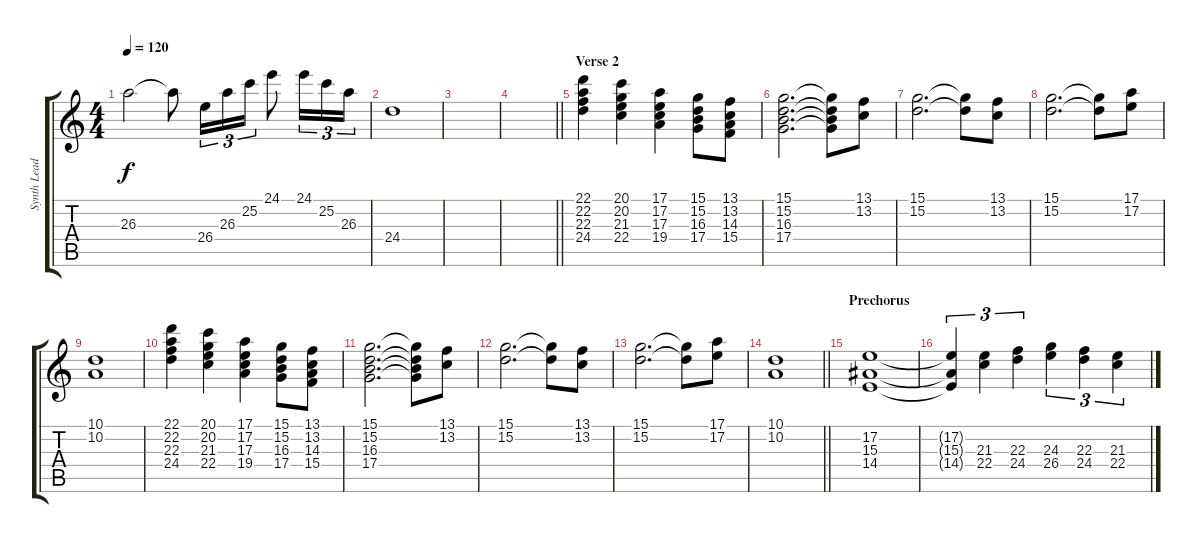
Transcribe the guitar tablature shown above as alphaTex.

\track ("Synth Lead" "Synth Lead") {instrument lead3calliope}
\staff {score tabs}
\tuning (E4 B3 G3 D3 A2 E2) {hide}
\ts (4 4)
\tempo 120
\clef g2
\ks c
26.3.2{dy f} 26.3{t}.8 26.4.16{tu (3 2)} 26.3.16{tu (3 2)} 25.2.16{tu (3 2)} 24.1.8 24.1.16{tu (3 2)} 25.2.16{tu (3 2)} 26.3.16{tu (3 2)} |
24.4.1 |
|
\barLineRight lightlight
|
\section ("" "Verse 2")
(22.1 22.2 22.3 24.4).4 (20.1 20.2 21.3 22.4).4 (17.1 17.2 17.3 19.4).4 (15.1 15.2 16.3 17.4).8 (13.1 13.2 14.3 15.4).8 |
(15.1 15.2 16.3 17.4).2{d} (15.1{t} 15.2{t} 16.3{t} 17.4{t}).8 (13.1 13.2).8 |
(15.1 15.2).2{d} (15.1{t} 15.2{t}).8 (13.1 13.2).8 |
(15.1 15.2).2{d} (15.1{t} 15.2{t}).8 (17.1 17.2).8 |
(10.1 10.2).1 |
(22.1 22.2 22.3 24.4).4 (20.1 20.2 21.3 22.4).4 (17.1 17.2 17.3 19.4).4 (15.1 15.2 16.3 17.4).8 (13.1 13.2 14.3 15.4).8 |
(15.1 15.2 16.3 17.4).2{d} (15.1{t} 15.2{t} 16.3{t} 17.4{t}).8 (13.1 13.2).8 |
(15.1 15.2).2{d} (15.1{t} 15.2{t}).8 (13.1 13.2).8 |
(15.1 15.2).2{d} (15.1{t} 15.2{t}).8 (17.1 17.2).8 |
\barLineRight lightlight
(10.1 10.2).1 |
\section ("" "Prechorus")
(17.2 15.3 14.4).1 |
(17.2{t} 15.3{t} 14.4{t}).4{tu (3 2)} (21.3 22.4).4{tu (3 2)} (22.3 24.4).4{tu (3 2)} (24.3 26.4).4{tu (3 2)} (22.3 24.4).4{tu (3 2)} (21.3 22.4).4{tu (3 2)}
